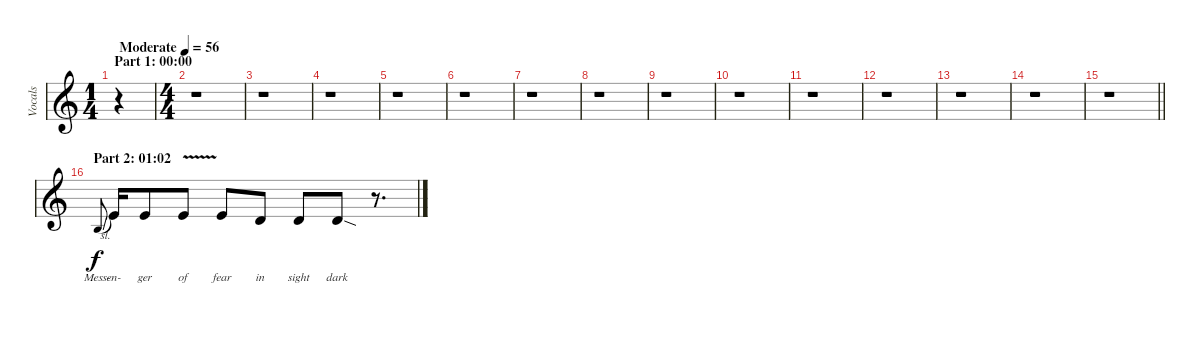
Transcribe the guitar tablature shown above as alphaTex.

\track ("Vocals" "Vocals") {instrument lead2sawtooth}
\staff {score}
\tuning (D4 A3 F3 C3 G2 D2) {hide}
\ts (1 4)
\section ("" "Part 1: 00:00")
\tempo (56 "Moderate")
\clef g2
\ks c
r.4{dy f instrument lead2sawtooth} |
\ts (4 4)
r.1 |
r.1 |
r.1 |
r.1 |
r.1 |
r.1 |
r.1 |
r.1 |
r.1 |
r.1 |
r.1 |
r.1 |
r.1 |
\barLineRight lightlight
r.1 |
\section ("" "Part 2: 01:02")
2.2{sl}.8{lyrics (0 "Mess-") lyrics (1 "") lyrics (2 "") lyrics (3 "") lyrics (4 "") gr onbeat} 7.2.16{lyrics (0 "en-") lyrics (1 "") lyrics (2 "") lyrics (3 "") lyrics (4 "")} 7.2.8{lyrics (0 "ger") lyrics (1 "") lyrics (2 "") lyrics (3 "") lyrics (4 "")} 7.2{v}.8{lyrics (0 "of") lyrics (1 "") lyrics (2 "") lyrics (3 "") lyrics (4 "")} 7.2.8{lyrics (0 "fear") lyrics (1 "") lyrics (2 "") lyrics (3 "") lyrics (4 "")} 5.2.8{lyrics (0 "in") lyrics (1 "") lyrics (2 "") lyrics (3 "") lyrics (4 "")} 5.2.8{lyrics (0 "sight") lyrics (1 "") lyrics (2 "") lyrics (3 "") lyrics (4 "")} 5.2{sod}.8{lyrics (0 "dark") lyrics (1 "") lyrics (2 "") lyrics (3 "") lyrics (4 "")} r.8{d}
